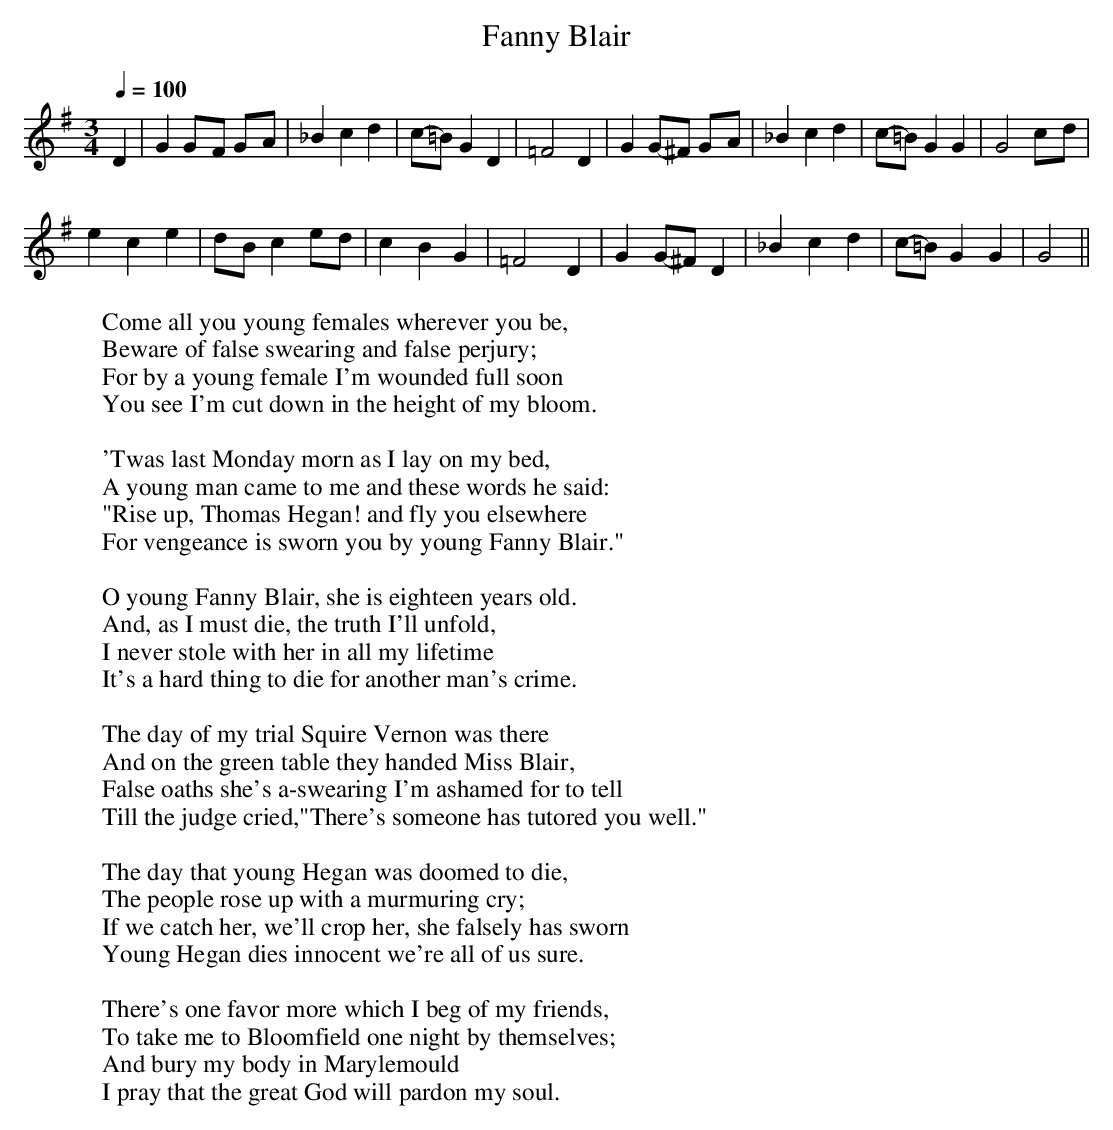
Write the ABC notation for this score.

X:1
T:Fanny Blair
M:3/4
L:1/8
Q:1/4=100
W:Come all you young females wherever you be,
W:Beware of false swearing and false perjury;
W:For by a young female I'm wounded full soon
W:You see I'm cut down in the height of my bloom.
W:
W:'Twas last Monday morn as I lay on my bed,
W:A young man came to me and these words he said:
W:"Rise up, Thomas Hegan! and fly you elsewhere
W:For vengeance is sworn you by young Fanny Blair."
W:
W:O young Fanny Blair, she is eighteen years old.
W:And, as I must die, the truth I'll unfold,
W:I never stole with her in all my lifetime
W:It's a hard thing to die for another man's crime.
W:
W:The day of my trial Squire Vernon was there
W:And on the green table they handed Miss Blair,
W:False oaths she's a-swearing I'm ashamed for to tell
W:Till the judge cried,"There's someone has tutored you well."
W:
W:The day that young Hegan was doomed to die,
W:The people rose up with a murmuring cry;
W:If we catch her, we'll crop her, she falsely has sworn
W:Young Hegan dies innocent we're all of us sure.
W:
W:There's one favor more which I beg of my friends,
W:To take me to Bloomfield one night by themselves;
W:And bury my body in Marylemould
W:I pray that the great God will pardon my soul.
K:G
D2 |G2 G-F G-A|_B2 c2 d2|c-=B G2 D2|=F4 D2|\
G2 G-^F G-A|_B2 c2 d2|c-=B G2 G2|G4 c-d|
e2 c2 e2|d-B c2 e-d|c2 B2 G2|=F4 D2|\
G2 G-^F D2|_B2 c2 d2|c-=B G2 G2|G4 ||
